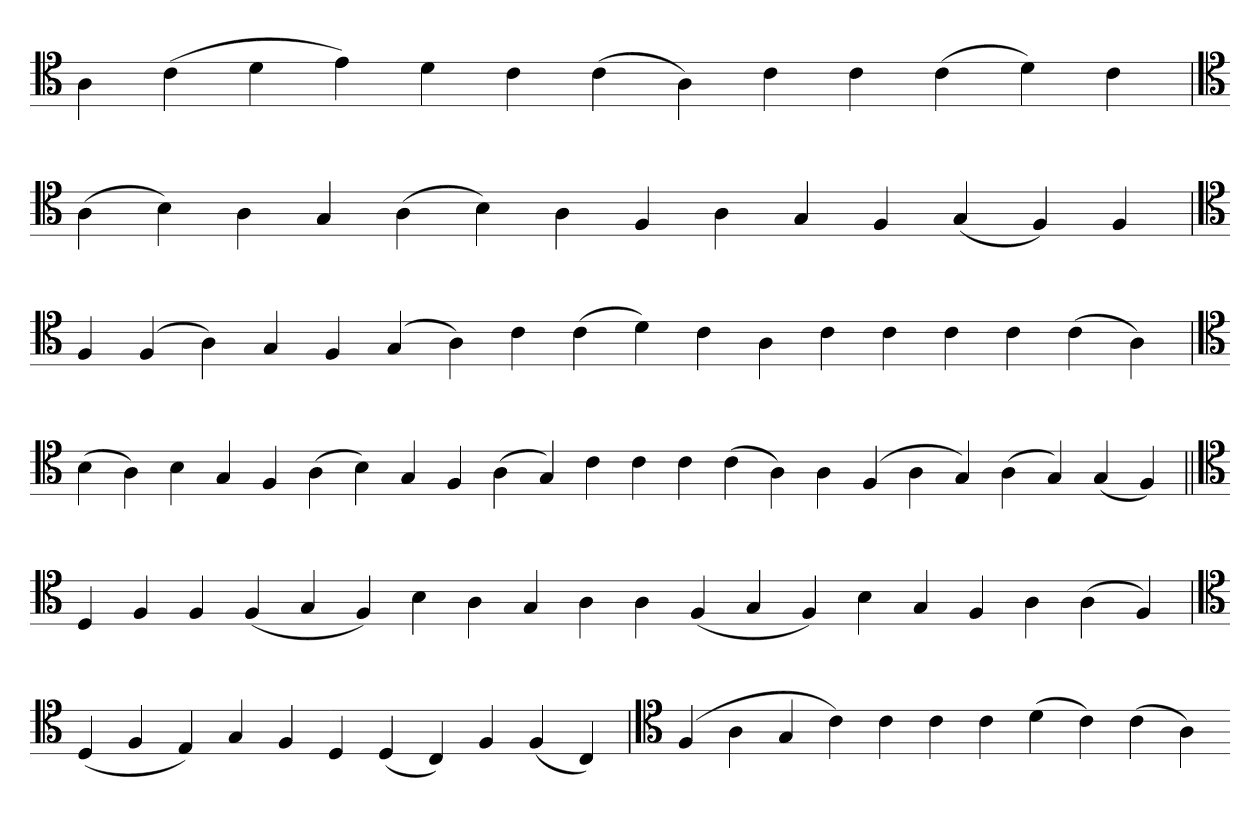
**kern
*part1
*staff1
*clefC4
=
4A
(4c
4d
4e)
4d
4c
(4c
4A)
4c
4c
(4c
4d)
4c
=`
*clefC4
(4A
4B)
4A
4G
(4A
4B)
4A
4F
4A
4G
4F
(4G
4F)
4F
='
*clefC4
4F
(4F
4A)
4G
4F
(4G
4A)
4c
(4c
4d)
4c
4A
4c
4c
4c
4c
(4c
4A)
=`
*clefC4
(4B
4A)
4B
4G
4F
(4A
4B)
4G
4F
(4A
4G)
4c
4c
4c
(4c
4A)
4A
(4F
4A
4G)
(4A
4G)
(4G
4F)
=||
*clefC4
4D
4F
4F
(4F
4G
4F)
4B
4A
4G
4A
4A
(4F
4G
4F)
4B
4G
4F
4A
(4A
4F)
=`
*clefC4
(4D
4F
4E)
4G
4F
4D
(4D
4C)
4F
(4F
4C)
=`
*clefC4
(4F
4A
4G
4c)
4c
4c
4c
(4d
4c)
(4c
4A)
=-
*-
